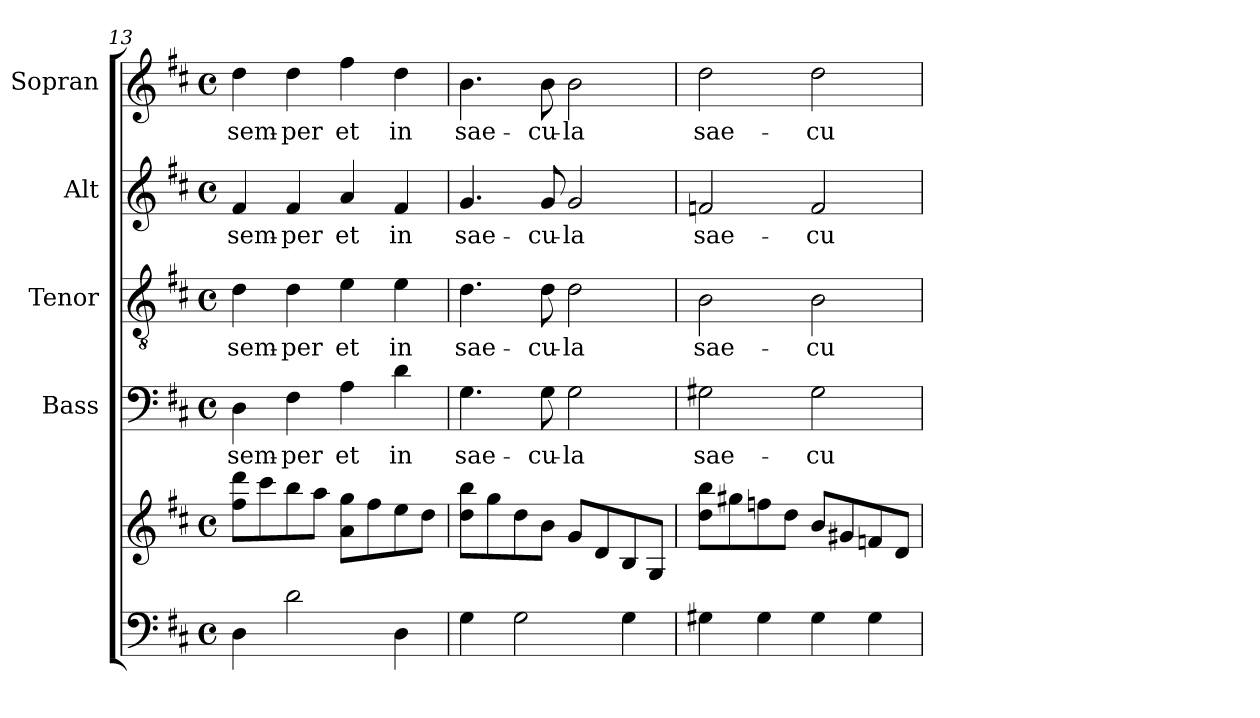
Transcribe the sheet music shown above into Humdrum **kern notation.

**kern	**kern	**kern	**text	**kern	**text	**kern	**text	**kern	**text
*part5	*part5	*part4	*part4	*part3	*part3	*part2	*part2	*part1	*part1
*staff6	*staff5	*staff4	*staff4	*staff3	*staff3	*staff2	*staff2	*staff1	*staff1
*	*	*I"Bass	*	*I"Tenor	*	*I"Alt	*	*I"Sopran	*
*	*	*I'B.	*	*I'T.	*	*I'A.	*	*I'S.	*
*clefF4	*clefG2	*clefF4	*	*clefGv2	*	*clefG2	*	*clefG2	*
*k[f#c#]	*k[f#c#]	*k[f#c#]	*	*k[f#c#]	*	*k[f#c#]	*	*k[f#c#]	*
*D:	*D:	*D:	*	*D:	*	*D:	*	*D:	*
*M4/4	*M4/4	*M4/4	*	*M4/4	*	*M4/4	*	*M4/4	*
*met(c)	*met(c)	*met(c)	*	*met(c)	*	*met(c)	*	*met(c)	*
=13	=13	=13	=13	=13	=13	=13	=13	=13	=13
!	!	!	!LO:LY:b	!	!LO:LY:b	!	!LO:LY:b	!	!LO:LY:b
4D\	8ff#\ 8ddd\L	4D\	sem-	4d\	sem-	4f#/	sem-	4dd\	sem-
.	8ccc#\	.	.	.	.	.	.	.	.
!	!	!	!LO:LY:b	!	!LO:LY:b	!	!LO:LY:b	!	!LO:LY:b
2d\	8bb\	4F#\	-per	4d\	-per	4f#/	-per	4dd\	-per
.	8aa\J	.	.	.	.	.	.	.	.
!	!	!	!LO:LY:b	!	!LO:LY:b	!	!LO:LY:b	!	!LO:LY:b
.	8a\ 8gg\L	4A\	et	4e\	et	4a/	et	4ff#\	et
.	8ff#\	.	.	.	.	.	.	.	.
!	!	!	!LO:LY:b	!	!LO:LY:b	!	!LO:LY:b	!	!LO:LY:b
4D\	8ee\	4d\	in	4e\	in	4f#/	in	4dd\	in
.	8dd\J	.	.	.	.	.	.	.	.
=14	=14	=14	=14	=14	=14	=14	=14	=14	=14
!	!	!	!LO:LY:b	!	!LO:LY:b	!	!LO:LY:b	!	!LO:LY:b
4G\	8dd\ 8bb\L	4.G\	sae-	4.d\	sae-	4.g/	sae-	4.b\	sae-
.	8gg\	.	.	.	.	.	.	.	.
2G\	8dd\	.	.	.	.	.	.	.	.
!	!	!	!LO:LY:b	!	!LO:LY:b	!	!LO:LY:b	!	!LO:LY:b
.	8b\J	8G\	-cu-	8d\	-cu-	8g/	-cu-	8b\	-cu-
!	!	!	!LO:LY:b	!	!LO:LY:b	!	!LO:LY:b	!	!LO:LY:b
.	8g/L	2G\	-la	2d\	-la	2g/	-la	2b\	-la
.	8d/	.	.	.	.	.	.	.	.
4G\	8B/	.	.	.	.	.	.	.	.
.	8G/J	.	.	.	.	.	.	.	.
=15	=15	=15	=15	=15	=15	=15	=15	=15	=15
!	!	!	!LO:LY:b	!	!LO:LY:b	!	!LO:LY:b	!	!LO:LY:b
4G#X\	8dd\ 8bb\L	2G#X\	sae-	2B\	sae-	2fn/	sae-	2dd\	sae-
.	8gg#X\	.	.	.	.	.	.	.	.
4G#\	8ffn\	.	.	.	.	.	.	.	.
.	8dd\J	.	.	.	.	.	.	.	.
!	!	!	!LO:LY:b	!	!LO:LY:b	!	!LO:LY:b	!	!LO:LY:b
4G#\	8b/L	2G#\	-cu-	2B\	-cu-	2f/	-cu-	2dd\	-cu-
.	8g#X/	.	.	.	.	.	.	.	.
4G#\	8fn/	.	.	.	.	.	.	.	.
.	8d/J	.	.	.	.	.	.	.	.
=	=	=	=	=	=	=	=	=	=
*-	*-	*-	*-	*-	*-	*-	*-	*-	*-
